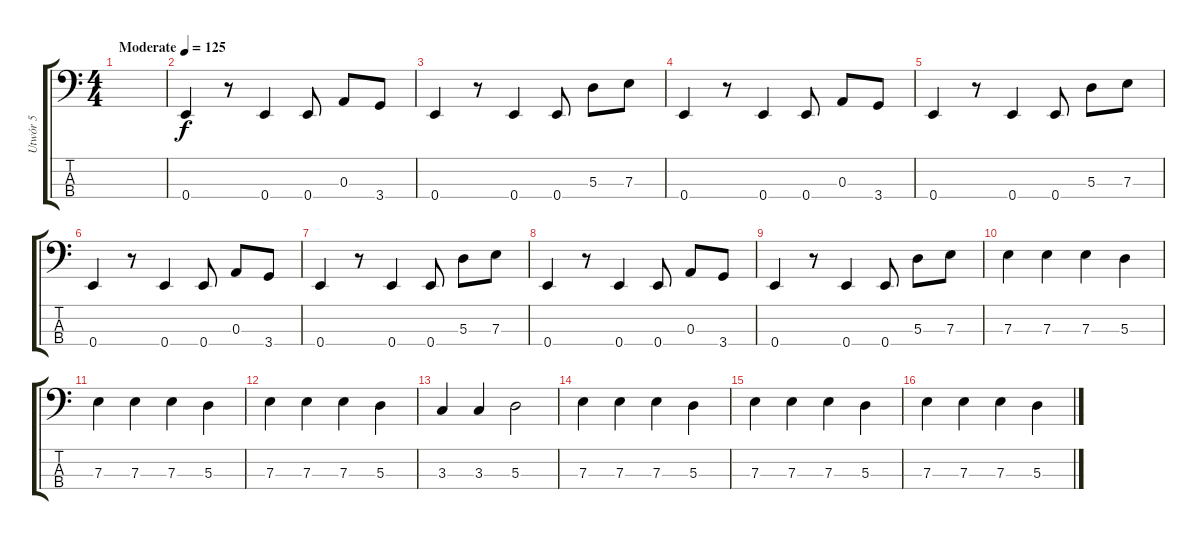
\track ("Utwór 5" "Utwór 5") {instrument electricbassfinger}
\staff {score tabs}
\tuning (G2 D2 A1 E1) {hide}
\ts (4 4)
\tempo (125 "Moderate")
\clef f4
\ks c
|
0.4.4 r.8 0.4.4 0.4.8 0.3.8 3.4.8 |
0.4.4 r.8 0.4.4 0.4.8 5.3.8 7.3.8 |
0.4.4 r.8 0.4.4 0.4.8 0.3.8 3.4.8 |
0.4.4 r.8 0.4.4 0.4.8 5.3.8 7.3.8 |
0.4.4 r.8 0.4.4 0.4.8 0.3.8 3.4.8 |
0.4.4 r.8 0.4.4 0.4.8 5.3.8 7.3.8 |
0.4.4 r.8 0.4.4 0.4.8 0.3.8 3.4.8 |
0.4.4 r.8 0.4.4 0.4.8 5.3.8 7.3.8 |
7.3.4 7.3.4 7.3.4 5.3.4 |
7.3.4 7.3.4 7.3.4 5.3.4 |
7.3.4 7.3.4 7.3.4 5.3.4 |
3.3.4 3.3.4 5.3.2 |
7.3.4 7.3.4 7.3.4 5.3.4 |
7.3.4 7.3.4 7.3.4 5.3.4 |
7.3.4 7.3.4 7.3.4 5.3.4
